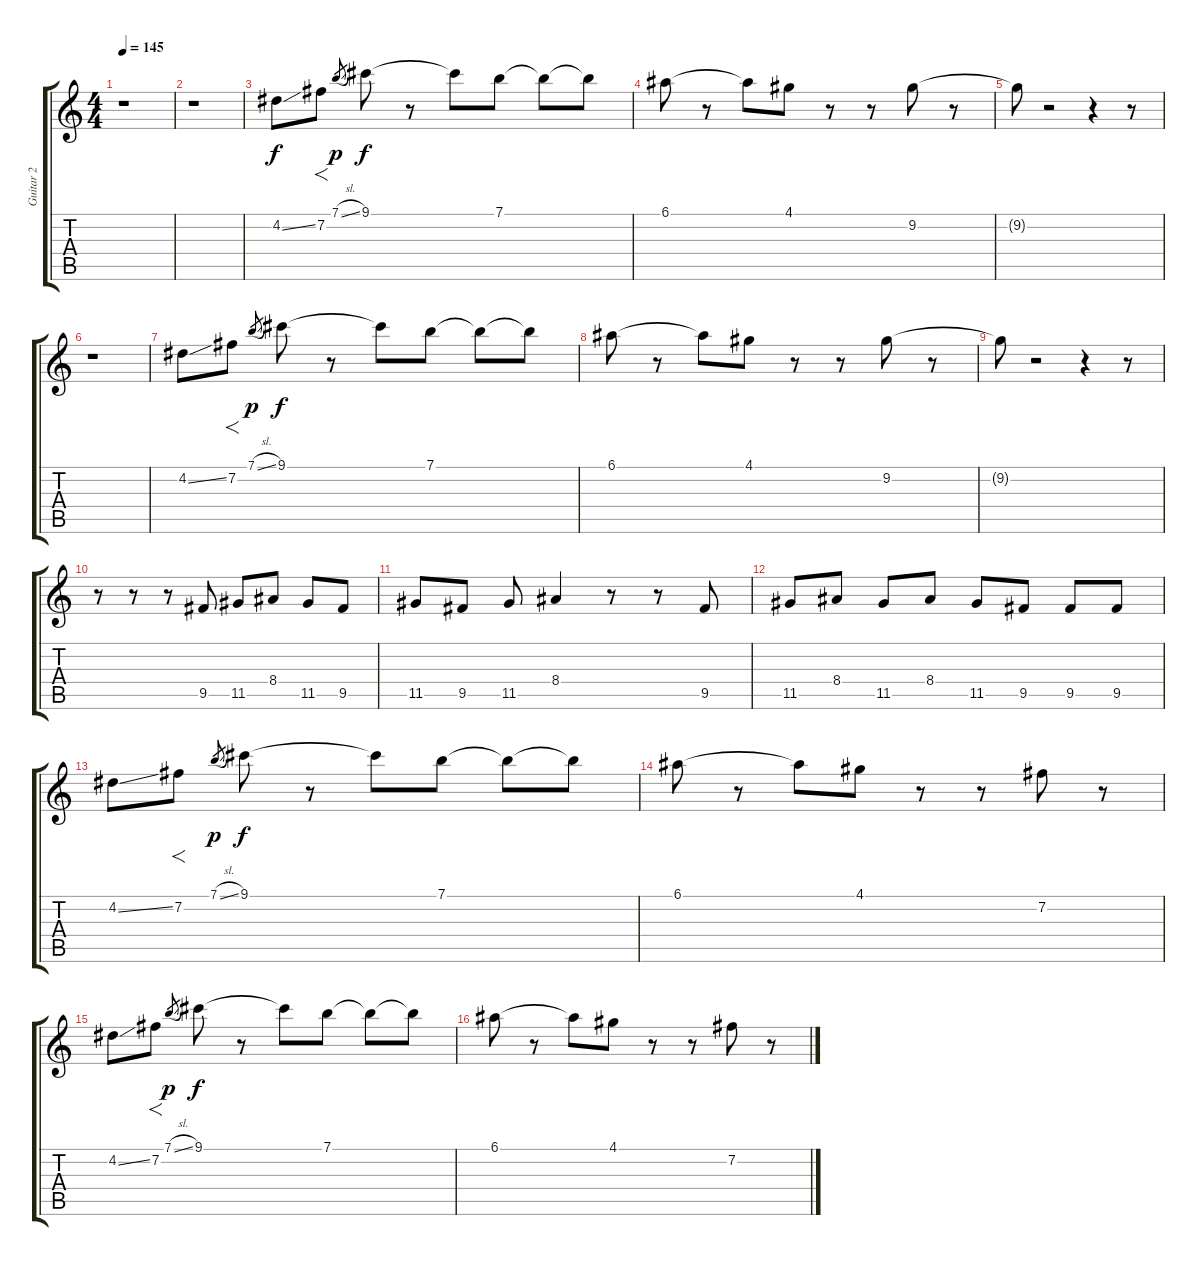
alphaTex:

\track ("Guitar 2" "Guitar 2") {instrument electricguitarclean}
\staff {score tabs}
\tuning (E4 B3 G3 D3 A2 E2) {hide}
\ts (4 4)
\tempo 145
\clef g2
\ks c
r.1{dy f instrument electricguitarclean} |
r.1 |
4.2{ss}.8 7.2.8{f} 7.1{sl}.8{gr dy p} 9.1.8{dy f} r.8 9.1{t}.8 7.1.8 7.1{t}.8 7.1{t}.8 |
6.1.8 r.8 6.1{t}.8 4.1.8 r.8 r.8 9.2.8 r.8 |
9.2{t}.8 r.2 r.4 r.8 |
r.1 |
4.2{ss}.8 7.2.8{f} 7.1{sl}.8{gr dy p} 9.1.8{dy f} r.8 9.1{t}.8 7.1.8 7.1{t}.8 7.1{t}.8 |
6.1.8 r.8 6.1{t}.8 4.1.8 r.8 r.8 9.2.8 r.8 |
9.2{t}.8 r.2 r.4 r.8 |
r.8 r.8 r.8 9.5.8 11.5.8 8.4.8 11.5.8 9.5.8 |
11.5.8 9.5.8 11.5.8 8.4.4 r.8 r.8 9.5.8 |
11.5.8 8.4.8 11.5.8 8.4.8 11.5.8 9.5.8 9.5.8 9.5.8 |
4.2{ss}.8 7.2.8{f} 7.1{sl}.8{gr dy p} 9.1.8{dy f} r.8 9.1{t}.8 7.1.8 7.1{t}.8 7.1{t}.8 |
6.1.8 r.8 6.1{t}.8 4.1.8 r.8 r.8 7.2.8 r.8 |
4.2{ss}.8 7.2.8{f} 7.1{sl}.8{gr dy p} 9.1.8{dy f} r.8 9.1{t}.8 7.1.8 7.1{t}.8 7.1{t}.8 |
6.1.8 r.8 6.1{t}.8 4.1.8 r.8 r.8 7.2.8 r.8
